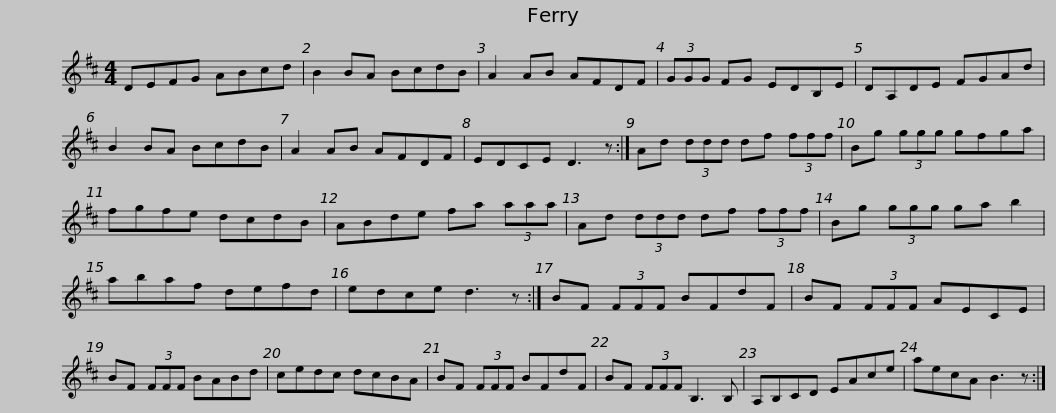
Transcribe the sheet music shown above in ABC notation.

X:1
L:1/8
M:4/4
I:linebreak $
K:D
V:1 treble
V:1
 DEFG ABcd | B2 BA BcdB | A2 AB AFDF | (3GGG FG EDB,E | DA,DE FGAd |$ %5
 B2 BA BcdB | A2 AB AFDF | EDCE D3 z :| Ad (3ddd df (3fff | Bg (3ggg gfga |$ %10
 fgfe dcdB | ABde fa (3aaa | Ad (3ddd df (3fff | Bg (3ggg ga b2 | abaf defd |$ %15
 edce d3 z :| BF (3FFF BFdF | BF (3FFF AECE | BF (3FFF BABd | cedc dcBA |$ %20
 BF (3FFF BFdF | BF (3FFF B,3 B, | A,B,CD EAce | aecA B3 z :| %24
